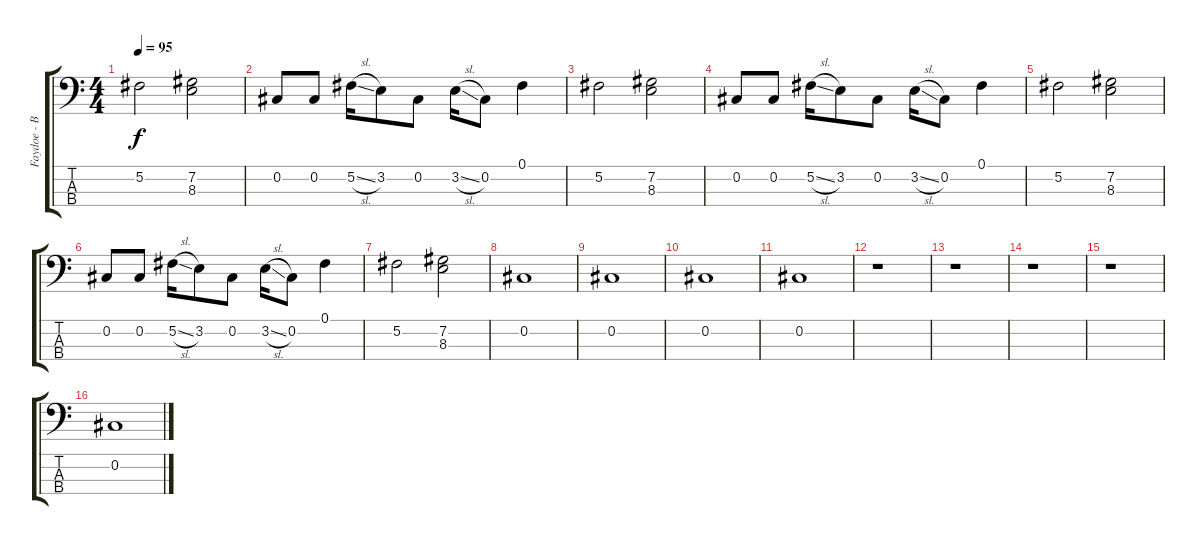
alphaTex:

\track ("Faydoe - Bass" "Faydoe - B") {instrument electricbassfinger}
\staff {score tabs}
\tuning (Gb2 Db2 Ab1 Eb1) {hide}
\ts (4 4)
\tempo 95
\clef f4
\ks c
5.2.2{dy f} (7.2 8.3).2 |
0.2.8 0.2.8 5.2{sl}.16 3.2.8 0.2.8 3.2{sl}.16 0.2.8 0.1.4 |
5.2.2 (7.2 8.3).2 |
0.2.8 0.2.8 5.2{sl}.16 3.2.8 0.2.8 3.2{sl}.16 0.2.8 0.1.4 |
5.2.2 (7.2 8.3).2 |
0.2.8 0.2.8 5.2{sl}.16 3.2.8 0.2.8 3.2{sl}.16 0.2.8 0.1.4 |
5.2.2 (7.2 8.3).2 |
0.2.1 |
0.2.1 |
0.2.1 |
0.2.1 |
r.1 |
r.1 |
r.1 |
r.1 |
0.2.1
